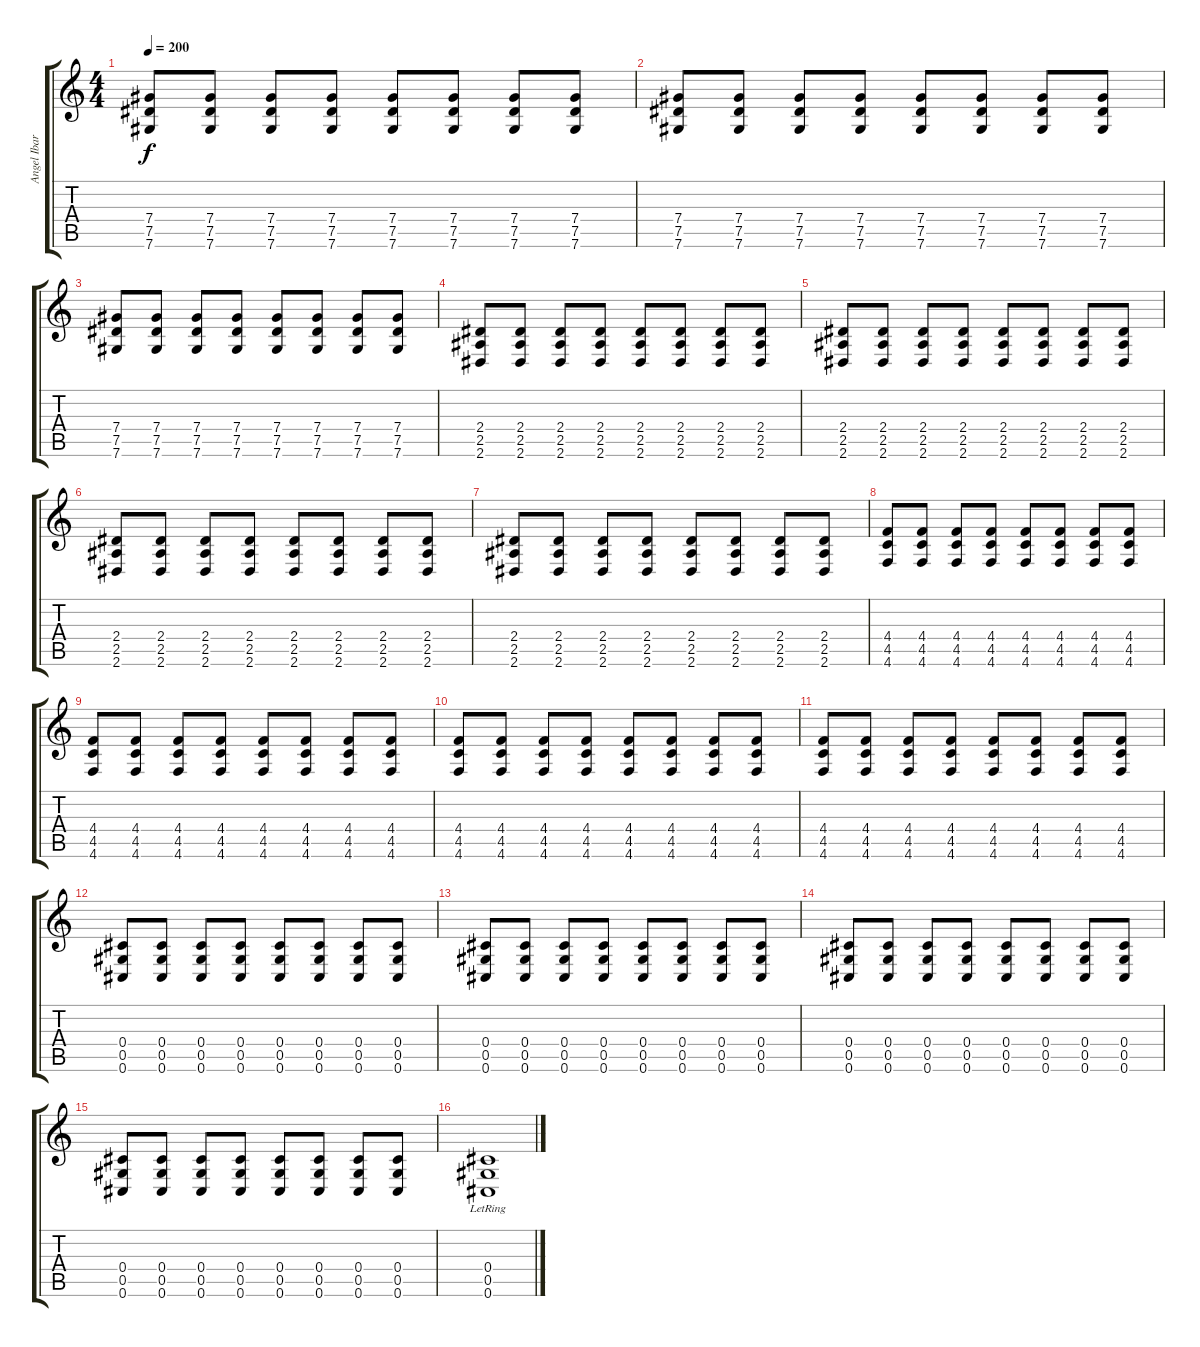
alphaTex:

\track ("Angel Ibarra" "Angel Ibar") {instrument distortionguitar}
\staff {score tabs}
\tuning (Eb4 Bb3 Gb3 Db3 Ab2 Db2) {hide}
\ts (4 4)
\tempo 200
\clef g2
\ks c
(7.4 7.5 7.6).8{dy f} (7.4 7.5 7.6).8 (7.4 7.5 7.6).8 (7.4 7.5 7.6).8 (7.4 7.5 7.6).8 (7.4 7.5 7.6).8 (7.4 7.5 7.6).8 (7.4 7.5 7.6).8 |
(7.4 7.5 7.6).8 (7.4 7.5 7.6).8 (7.4 7.5 7.6).8 (7.4 7.5 7.6).8 (7.4 7.5 7.6).8 (7.4 7.5 7.6).8 (7.4 7.5 7.6).8 (7.4 7.5 7.6).8 |
(7.4 7.5 7.6).8 (7.4 7.5 7.6).8 (7.4 7.5 7.6).8 (7.4 7.5 7.6).8 (7.4 7.5 7.6).8 (7.4 7.5 7.6).8 (7.4 7.5 7.6).8 (7.4 7.5 7.6).8 |
(2.4 2.5 2.6).8 (2.4 2.5 2.6).8 (2.4 2.5 2.6).8 (2.4 2.5 2.6).8 (2.4 2.5 2.6).8 (2.4 2.5 2.6).8 (2.4 2.5 2.6).8 (2.4 2.5 2.6).8 |
(2.4 2.5 2.6).8 (2.4 2.5 2.6).8 (2.4 2.5 2.6).8 (2.4 2.5 2.6).8 (2.4 2.5 2.6).8 (2.4 2.5 2.6).8 (2.4 2.5 2.6).8 (2.4 2.5 2.6).8 |
(2.4 2.5 2.6).8 (2.4 2.5 2.6).8 (2.4 2.5 2.6).8 (2.4 2.5 2.6).8 (2.4 2.5 2.6).8 (2.4 2.5 2.6).8 (2.4 2.5 2.6).8 (2.4 2.5 2.6).8 |
(2.4 2.5 2.6).8 (2.4 2.5 2.6).8 (2.4 2.5 2.6).8 (2.4 2.5 2.6).8 (2.4 2.5 2.6).8 (2.4 2.5 2.6).8 (2.4 2.5 2.6).8 (2.4 2.5 2.6).8 |
(4.4 4.5 4.6).8 (4.4 4.5 4.6).8 (4.4 4.5 4.6).8 (4.4 4.5 4.6).8 (4.4 4.5 4.6).8 (4.4 4.5 4.6).8 (4.4 4.5 4.6).8 (4.4 4.5 4.6).8 |
(4.4 4.5 4.6).8 (4.4 4.5 4.6).8 (4.4 4.5 4.6).8 (4.4 4.5 4.6).8 (4.4 4.5 4.6).8 (4.4 4.5 4.6).8 (4.4 4.5 4.6).8 (4.4 4.5 4.6).8 |
(4.4 4.5 4.6).8 (4.4 4.5 4.6).8 (4.4 4.5 4.6).8 (4.4 4.5 4.6).8 (4.4 4.5 4.6).8 (4.4 4.5 4.6).8 (4.4 4.5 4.6).8 (4.4 4.5 4.6).8 |
(4.4 4.5 4.6).8 (4.4 4.5 4.6).8 (4.4 4.5 4.6).8 (4.4 4.5 4.6).8 (4.4 4.5 4.6).8 (4.4 4.5 4.6).8 (4.4 4.5 4.6).8 (4.4 4.5 4.6).8 |
(0.4 0.5 0.6).8 (0.4 0.5 0.6).8 (0.4 0.5 0.6).8 (0.4 0.5 0.6).8 (0.4 0.5 0.6).8 (0.4 0.5 0.6).8 (0.4 0.5 0.6).8 (0.4 0.5 0.6).8 |
(0.4 0.5 0.6).8 (0.4 0.5 0.6).8 (0.4 0.5 0.6).8 (0.4 0.5 0.6).8 (0.4 0.5 0.6).8 (0.4 0.5 0.6).8 (0.4 0.5 0.6).8 (0.4 0.5 0.6).8 |
(0.4 0.5 0.6).8 (0.4 0.5 0.6).8 (0.4 0.5 0.6).8 (0.4 0.5 0.6).8 (0.4 0.5 0.6).8 (0.4 0.5 0.6).8 (0.4 0.5 0.6).8 (0.4 0.5 0.6).8 |
(0.4 0.5 0.6).8 (0.4 0.5 0.6).8 (0.4 0.5 0.6).8 (0.4 0.5 0.6).8 (0.4 0.5 0.6).8 (0.4 0.5 0.6).8 (0.4 0.5 0.6).8 (0.4 0.5 0.6).8 |
(0.4{lr} 0.5 0.6).1
